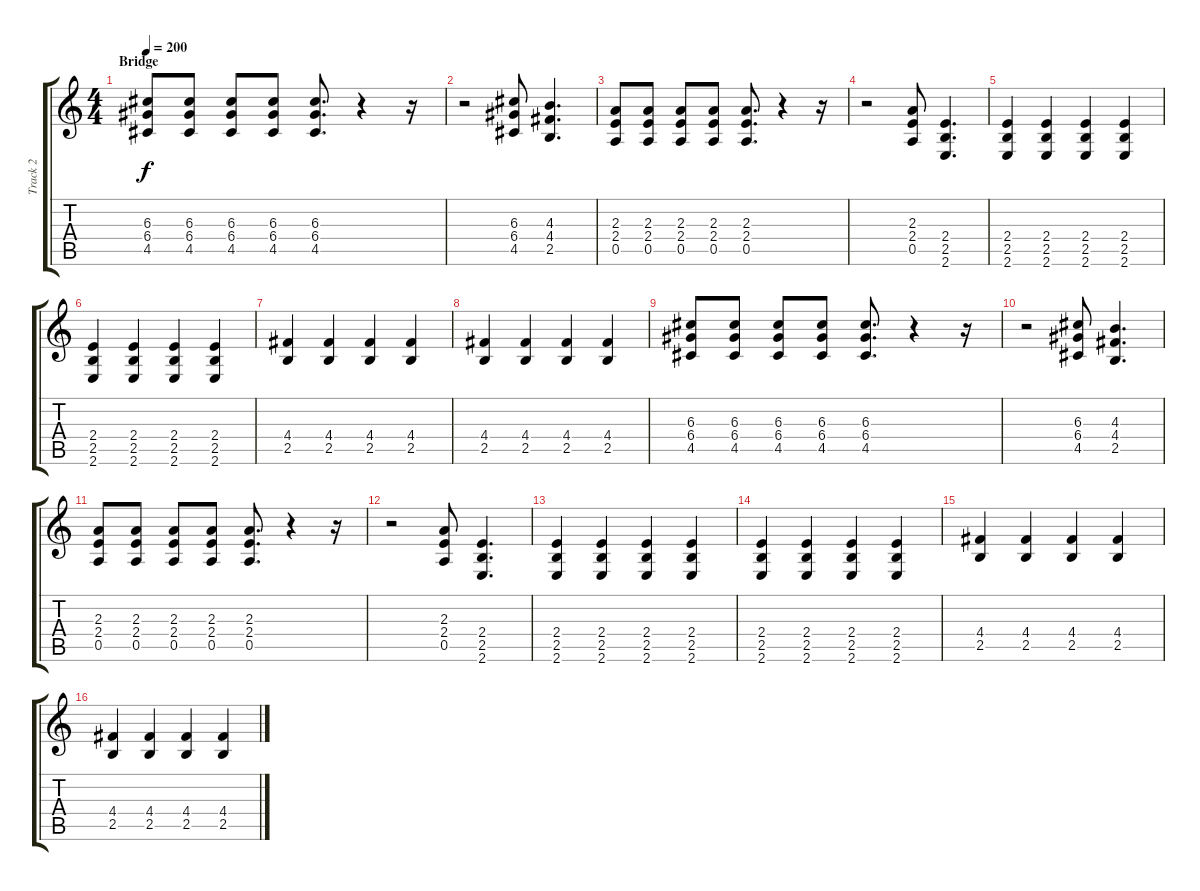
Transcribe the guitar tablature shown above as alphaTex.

\track ("Track 2" "Track 2") {instrument distortionguitar}
\staff {score tabs}
\tuning (E4 B3 G3 D3 A2 D2) {hide}
\ts (4 4)
\section ("" "Bridge")
\tempo 200
\clef g2
\ks c
(6.3 6.4 4.5).8{dy f} (6.3 6.4 4.5).8 (6.3 6.4 4.5).8 (6.3 6.4 4.5).8 (6.3 6.4 4.5).8{d} r.4 r.16 |
r.2 (6.3 6.4 4.5).8 (4.3 4.4 2.5).4{d} |
(2.3 2.4 0.5).8 (2.3 2.4 0.5).8 (2.3 2.4 0.5).8 (2.3 2.4 0.5).8 (2.3 2.4 0.5).8{d} r.4 r.16 |
r.2 (2.3 2.4 0.5).8 (2.4 2.5 2.6).4{d} |
(2.4 2.5 2.6).4 (2.4 2.5 2.6).4 (2.4 2.5 2.6).4 (2.4 2.5 2.6).4 |
(2.4 2.5 2.6).4 (2.4 2.5 2.6).4 (2.4 2.5 2.6).4 (2.4 2.5 2.6).4 |
(4.4 2.5).4 (4.4 2.5).4 (4.4 2.5).4 (4.4 2.5).4 |
(4.4 2.5).4 (4.4 2.5).4 (4.4 2.5).4 (4.4 2.5).4 |
(6.3 6.4 4.5).8 (6.3 6.4 4.5).8 (6.3 6.4 4.5).8 (6.3 6.4 4.5).8 (6.3 6.4 4.5).8{d} r.4 r.16 |
r.2 (6.3 6.4 4.5).8 (4.3 4.4 2.5).4{d} |
(2.3 2.4 0.5).8 (2.3 2.4 0.5).8 (2.3 2.4 0.5).8 (2.3 2.4 0.5).8 (2.3 2.4 0.5).8{d} r.4 r.16 |
r.2 (2.3 2.4 0.5).8 (2.4 2.5 2.6).4{d} |
(2.4 2.5 2.6).4 (2.4 2.5 2.6).4 (2.4 2.5 2.6).4 (2.4 2.5 2.6).4 |
(2.4 2.5 2.6).4 (2.4 2.5 2.6).4 (2.4 2.5 2.6).4 (2.4 2.5 2.6).4 |
(4.4 2.5).4 (4.4 2.5).4 (4.4 2.5).4 (4.4 2.5).4 |
(4.4 2.5).4 (4.4 2.5).4 (4.4 2.5).4 (4.4 2.5).4
